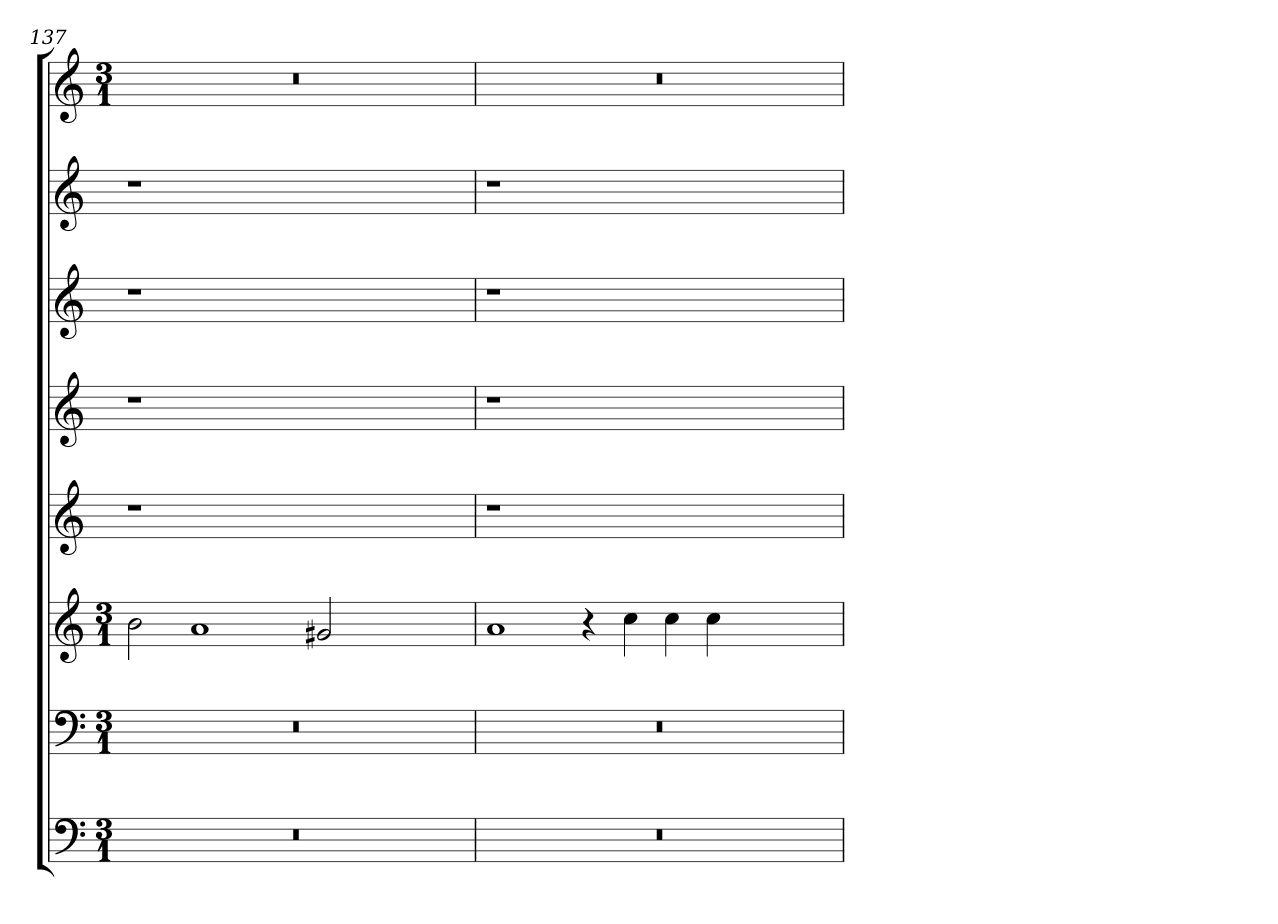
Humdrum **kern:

**kern	**kern	**kern	**kern	**kern	**kern	**kern	**kern
*part8	*part7	*part6	*part5	*part4	*part3	*part2	*part1
*staff8	*staff7	*staff6	*staff5	*staff4	*staff3	*staff2	*staff1
*clefF4	*clefF4	*clefG2	*clefG2	*clefG2	*clefG2	*clefG2	*clefG2
*k[]	*k[]	*k[]	*k[]	*k[]	*k[]	*k[]	*k[]
*C:	*C:	*C:	*C:	*C:	*C:	*C:	*C:
*M3/1	*M3/1	*M3/1	*	*	*	*	*M3/1
=137	=137	=137	=137	=137	=137	=137	=137
0.r	0.r	2b\	1r	1r	1r	1r	0.r
.	.	1a	.	.	.	.	.
.	.	.	0ryy	0ryy	0ryy	0ryy	.
.	.	2g#X/	.	.	.	.	.
.	.	1ryy	.	.	.	.	.
=138	=138	=138	=138	=138	=138	=138	=138
0.r	0.r	1a	1r	1r	1r	1r	0.r
.	.	4r	0ryy	0ryy	0ryy	0ryy	.
.	.	4cc\	.	.	.	.	.
.	.	4cc\	.	.	.	.	.
.	.	4cc\	.	.	.	.	.
.	.	1ryy	.	.	.	.	.
=	=	=	=	=	=	=	=
*-	*-	*-	*-	*-	*-	*-	*-
